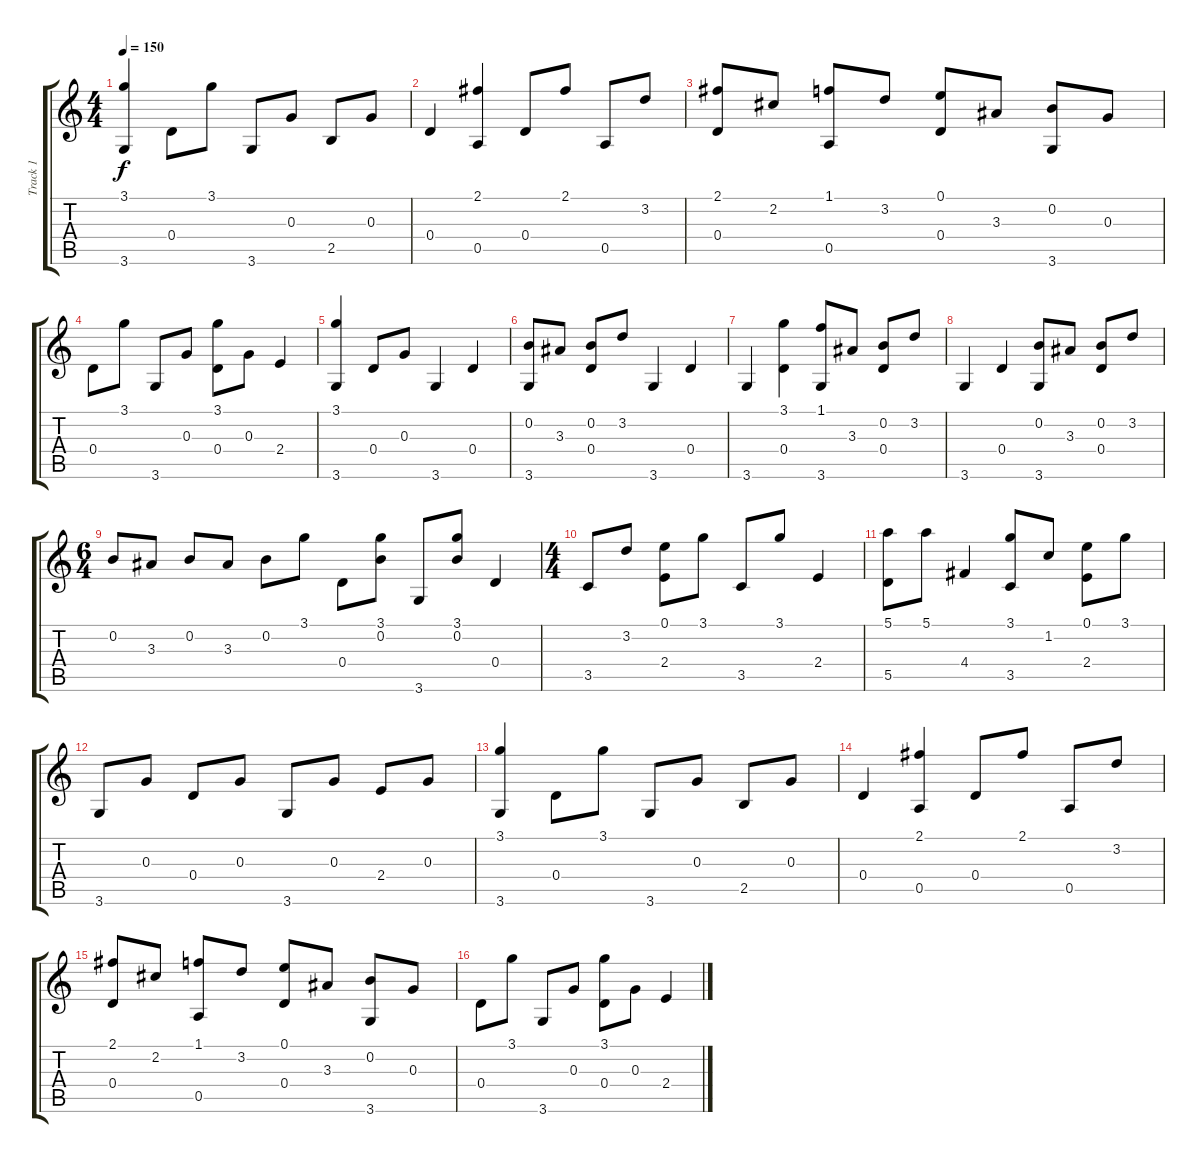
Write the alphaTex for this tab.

\track ("Track 1" "Track 1") {instrument acousticguitarsteel}
\staff {score tabs}
\tuning (E4 B3 G3 D3 A2 E2) {hide}
\ts (4 4)
\tempo 150
\clef g2
\ks c
(3.1 3.6).4{dy f} 0.4.8 3.1.8 3.6.8 0.3.8 2.5.8 0.3.8 |
0.4.4 (2.1 0.5).4 0.4.8 2.1.8 0.5.8 3.2.8 |
(2.1 0.4).8 2.2.8 (1.1 0.5).8 3.2.8 (0.1 0.4).8 3.3.8 (0.2 3.6).8 0.3.8 |
0.4.8 3.1.8 3.6.8 0.3.8 (3.1 0.4).8 0.3.8 2.4.4 |
(3.1 3.6).4 0.4.8 0.3.8 3.6.4 0.4.4 |
(0.2 3.6).8 3.3.8 (0.2 0.4).8 3.2.8 3.6.4 0.4.4 |
3.6.4 (3.1 0.4).4 (1.1 3.6).8 3.3.8 (0.2 0.4).8 3.2.8 |
3.6.4 0.4.4 (0.2 3.6).8 3.3.8 (0.2 0.4).8 3.2.8 |
\ts (6 4)
0.2.8 3.3.8 0.2.8 3.3.8 0.2.8 3.1.8 0.4.8 (3.1 0.2).8 3.6.8 (3.1 0.2).8 0.4.4 |
\ts (4 4)
3.5.8 3.2.8 (0.1 2.4).8 3.1.8 3.5.8 3.1.8 2.4.4 |
(5.1 5.5).8 5.1.8 4.4.4 (3.1 3.5).8 1.2.8 (0.1 2.4).8 3.1.8 |
3.6.8 0.3.8 0.4.8 0.3.8 3.6.8 0.3.8 2.4.8 0.3.8 |
(3.1 3.6).4 0.4.8 3.1.8 3.6.8 0.3.8 2.5.8 0.3.8 |
0.4.4 (2.1 0.5).4 0.4.8 2.1.8 0.5.8 3.2.8 |
(2.1 0.4).8 2.2.8 (1.1 0.5).8 3.2.8 (0.1 0.4).8 3.3.8 (0.2 3.6).8 0.3.8 |
0.4.8 3.1.8 3.6.8 0.3.8 (3.1 0.4).8 0.3.8 2.4.4
